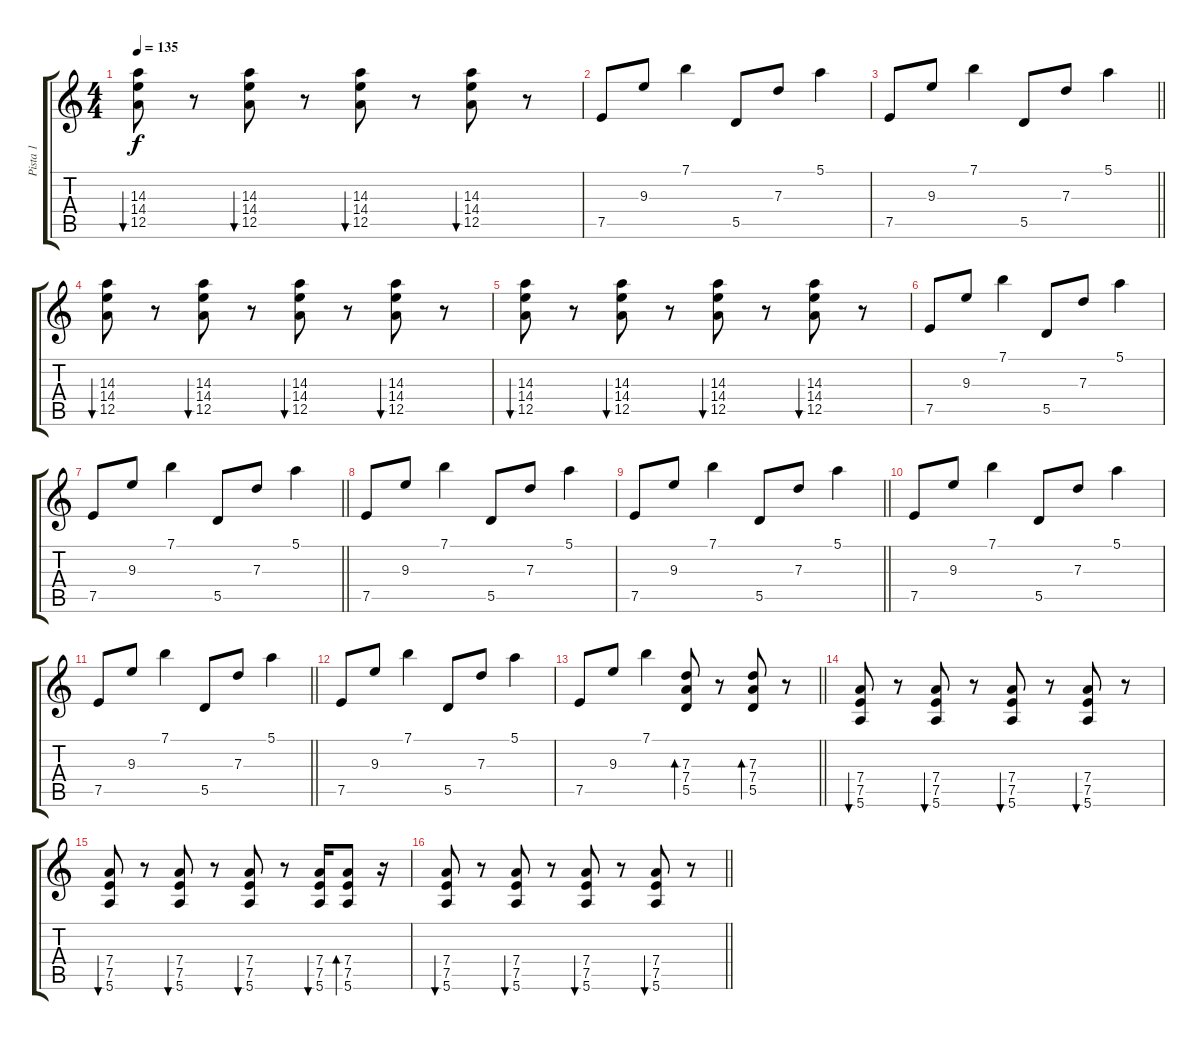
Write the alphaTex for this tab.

\track ("Pista 1" "Pista 1") {instrument overdrivenguitar}
\staff {score tabs}
\tuning (E4 B3 G3 D3 A2 E2) {hide}
\ts (4 4)
\tempo 135
\clef g2
\ks c
(14.3 14.4 12.5).8{bu 30 dy f} r.8 (14.3 14.4 12.5).8{bu 30} r.8 (14.3 14.4 12.5).8{bu 30} r.8 (14.3 14.4 12.5).8{bu 30} r.8 |
7.5.8 9.3.8 7.1.4 5.5.8 7.3.8 5.1.4 |
\barLineRight lightlight
7.5.8 9.3.8 7.1.4 5.5.8 7.3.8 5.1.4 |
(14.3 14.4 12.5).8{bu 30} r.8 (14.3 14.4 12.5).8{bu 30} r.8 (14.3 14.4 12.5).8{bu 30} r.8 (14.3 14.4 12.5).8{bu 30} r.8 |
(14.3 14.4 12.5).8{bu 30} r.8 (14.3 14.4 12.5).8{bu 30} r.8 (14.3 14.4 12.5).8{bu 30} r.8 (14.3 14.4 12.5).8{bu 30} r.8 |
7.5.8 9.3.8 7.1.4 5.5.8 7.3.8 5.1.4 |
\barLineRight lightlight
7.5.8 9.3.8 7.1.4 5.5.8 7.3.8 5.1.4 |
7.5.8 9.3.8 7.1.4 5.5.8 7.3.8 5.1.4 |
\barLineRight lightlight
7.5.8 9.3.8 7.1.4 5.5.8 7.3.8 5.1.4 |
7.5.8 9.3.8 7.1.4 5.5.8 7.3.8 5.1.4 |
\barLineRight lightlight
7.5.8 9.3.8 7.1.4 5.5.8 7.3.8 5.1.4 |
7.5.8 9.3.8 7.1.4 5.5.8 7.3.8 5.1.4 |
\barLineRight lightlight
7.5.8 9.3.8 7.1.4 (7.3 7.4 5.5).8{bd 30} r.8 (7.3 7.4 5.5).8{bd 30} r.8 |
(7.4 7.5 5.6).8{bu 30} r.8 (7.4 7.5 5.6).8{bu 30} r.8 (7.4 7.5 5.6).8{bu 30} r.8 (7.4 7.5 5.6).8{bu 30} r.8 |
(7.4 7.5 5.6).8{bu 30} r.8 (7.4 7.5 5.6).8{bu 30} r.8 (7.4 7.5 5.6).8{bu 30} r.8 (7.4 7.5 5.6).16{bu 30} (7.4 7.5 5.6).8{bd 30} r.16 |
\barLineRight lightlight
(7.4 7.5 5.6).8{bu 30} r.8 (7.4 7.5 5.6).8{bu 30} r.8 (7.4 7.5 5.6).8{bu 30} r.8 (7.4 7.5 5.6).8{bu 30} r.8
